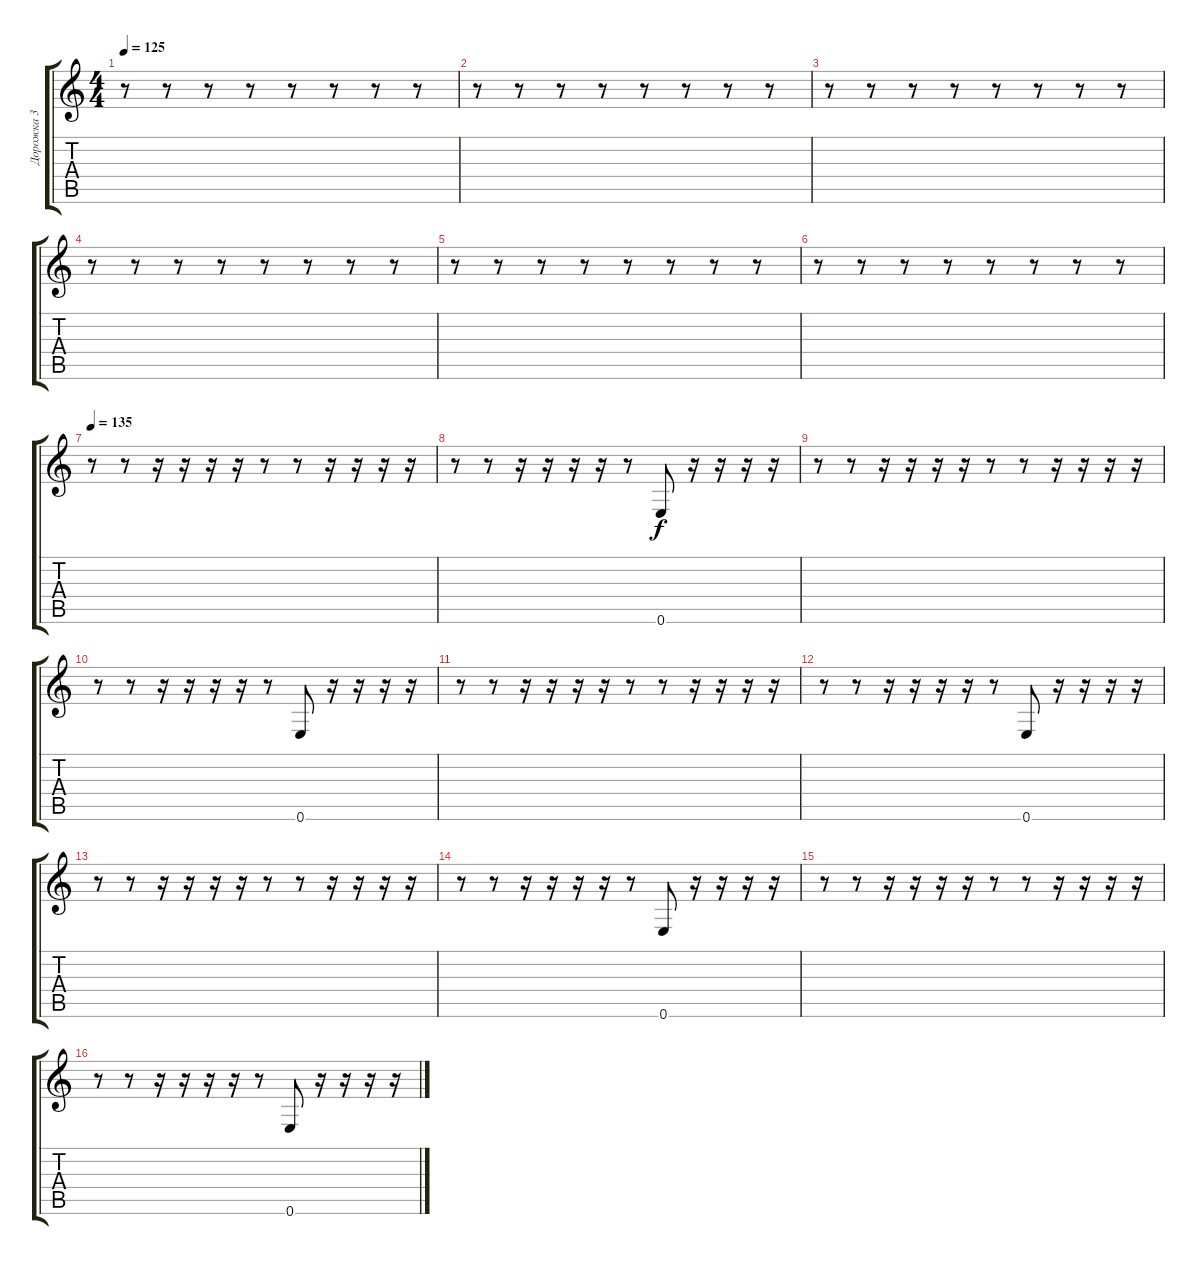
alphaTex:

\track ("Дорожка 3" "Дорожка 3") {instrument electricbasspick}
\staff {score tabs}
\tuning (E4 B3 G3 D3 A2 E2) {hide}
\ts (4 4)
\tempo 125
\clef g2
\ks c
r.8{dy f} r.8 r.8 r.8 r.8 r.8 r.8 r.8 |
r.8 r.8 r.8 r.8 r.8 r.8 r.8 r.8 |
r.8 r.8 r.8 r.8 r.8 r.8 r.8 r.8 |
r.8 r.8 r.8 r.8 r.8 r.8 r.8 r.8 |
r.8 r.8 r.8 r.8 r.8 r.8 r.8 r.8 |
r.8 r.8 r.8 r.8 r.8 r.8 r.8 r.8 |
\tempo 135
r.8 r.8 r.16 r.16 r.16 r.16 r.8 r.8 r.16 r.16 r.16 r.16 |
r.8 r.8 r.16 r.16 r.16 r.16 r.8 0.6.8 r.16 r.16 r.16 r.16 |
r.8 r.8 r.16 r.16 r.16 r.16 r.8 r.8 r.16 r.16 r.16 r.16 |
r.8 r.8 r.16 r.16 r.16 r.16 r.8 0.6.8 r.16 r.16 r.16 r.16 |
r.8 r.8 r.16 r.16 r.16 r.16 r.8 r.8 r.16 r.16 r.16 r.16 |
r.8 r.8 r.16 r.16 r.16 r.16 r.8 0.6.8 r.16 r.16 r.16 r.16 |
r.8 r.8 r.16 r.16 r.16 r.16 r.8 r.8 r.16 r.16 r.16 r.16 |
r.8 r.8 r.16 r.16 r.16 r.16 r.8 0.6.8 r.16 r.16 r.16 r.16 |
r.8 r.8 r.16 r.16 r.16 r.16 r.8 r.8 r.16 r.16 r.16 r.16 |
r.8 r.8 r.16 r.16 r.16 r.16 r.8 0.6.8 r.16 r.16 r.16 r.16
